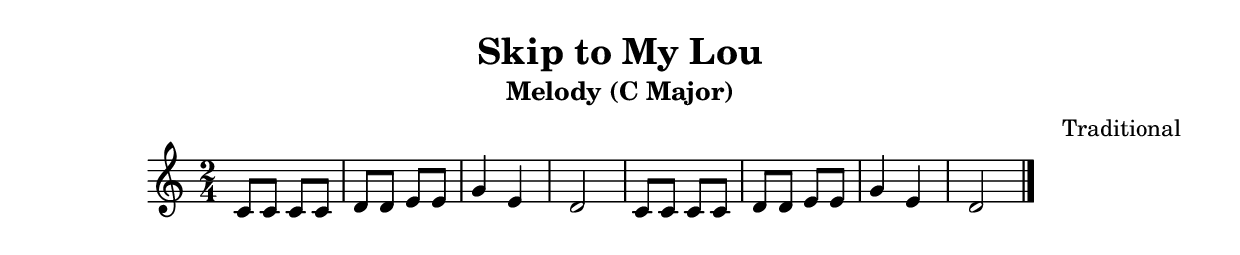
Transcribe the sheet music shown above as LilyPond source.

% Skip to My Lou - Melody in C major
\version "2.24.0"
\header {
  title = "Skip to My Lou"
  subtitle = "Melody (C Major)"
  composer = "Traditional"
}

melody = \relative c' {
  \key c \major
  \time 2/4
  c8 c c c | d d e e | g4 e | d2 |
  c8 c c c | d d e e | g4 e | d2 \bar "|." |
}

\score {
  \new Staff { \clef treble \melody }
  \layout { }
  \midi { }
}

